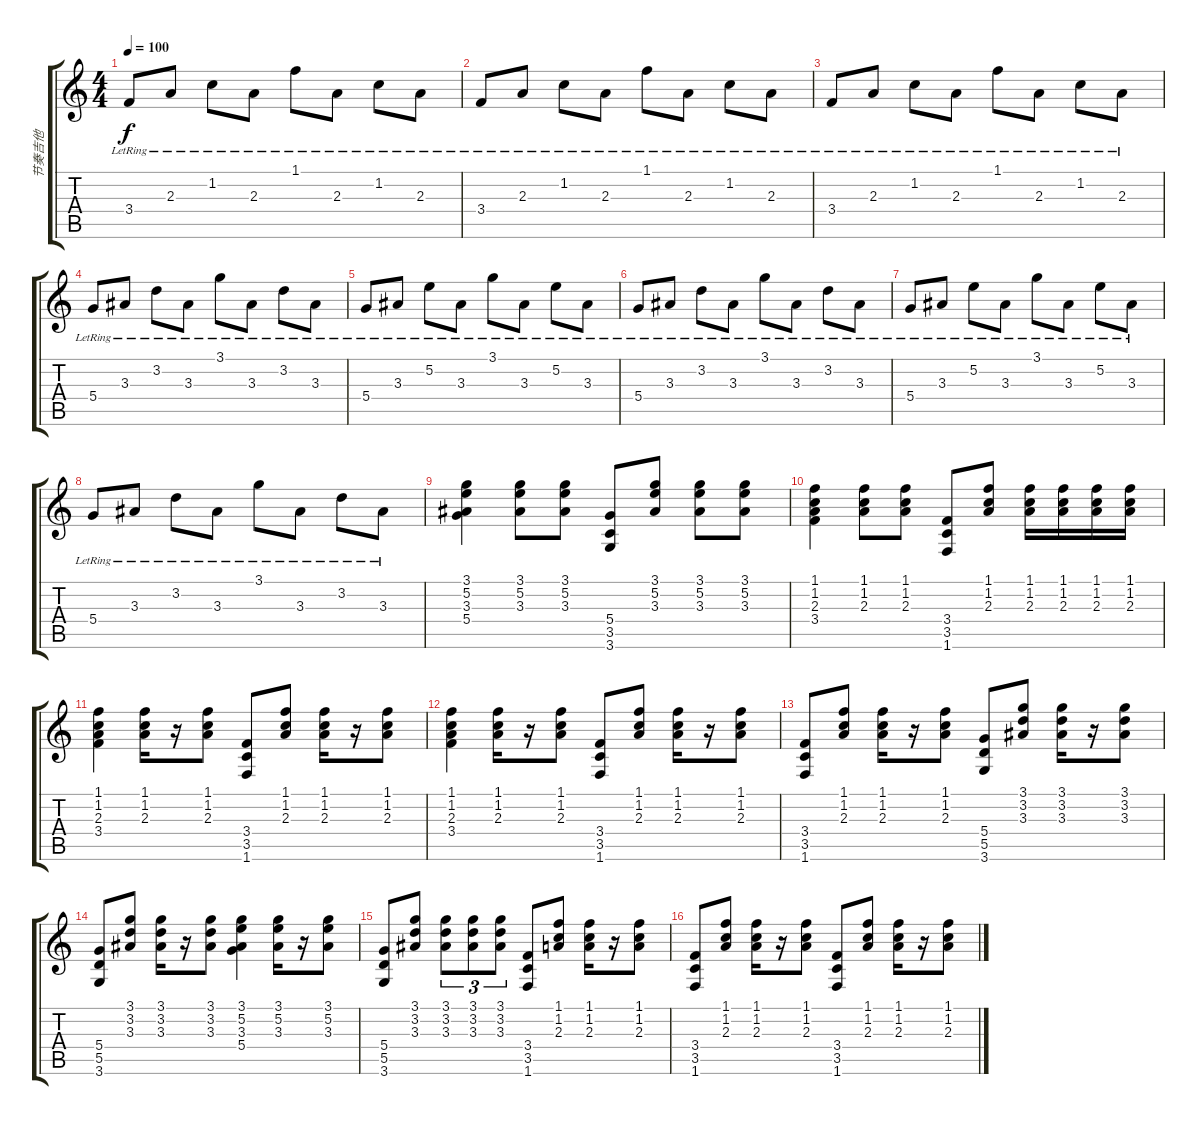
\track ("节奏吉他" "节奏吉他") {instrument acousticguitarsteel}
\staff {score tabs}
\tuning (E4 B3 G3 D3 A2 E2) {hide}
\ts (4 4)
\tempo 100
\clef g2
\ks c
3.4{lr}.8{dy f instrument acousticguitarsteel} 2.3{lr}.8 1.2{lr}.8 2.3{lr}.8 1.1{lr}.8 2.3{lr}.8 1.2{lr}.8 2.3{lr}.8 |
3.4{lr}.8 2.3{lr}.8 1.2{lr}.8 2.3{lr}.8 1.1{lr}.8 2.3{lr}.8 1.2{lr}.8 2.3{lr}.8 |
3.4{lr}.8 2.3{lr}.8 1.2{lr}.8 2.3{lr}.8 1.1{lr}.8 2.3{lr}.8 1.2{lr}.8 2.3{lr}.8 |
5.4{lr}.8 3.3{lr}.8 3.2{lr}.8 3.3{lr}.8 3.1{lr}.8 3.3{lr}.8 3.2{lr}.8 3.3{lr}.8 |
5.4{lr}.8 3.3{lr}.8 5.2{lr}.8 3.3{lr}.8 3.1{lr}.8 3.3{lr}.8 5.2{lr}.8 3.3{lr}.8 |
5.4{lr}.8 3.3{lr}.8 3.2{lr}.8 3.3{lr}.8 3.1{lr}.8 3.3{lr}.8 3.2{lr}.8 3.3{lr}.8 |
5.4{lr}.8 3.3{lr}.8 5.2{lr}.8 3.3{lr}.8 3.1{lr}.8 3.3{lr}.8 5.2{lr}.8 3.3{lr}.8 |
5.4{lr}.8 3.3{lr}.8 3.2{lr}.8 3.3{lr}.8 3.1{lr}.8 3.3{lr}.8 3.2{lr}.8 3.3{lr}.8 |
(3.1 5.2 3.3 5.4).4 (3.1 5.2 3.3).8 (3.1 5.2 3.3).8 (5.4 3.5 3.6).8 (3.1 5.2 3.3).8 (3.1 5.2 3.3).8 (3.1 5.2 3.3).8 |
(1.1 1.2 2.3 3.4).4 (1.1 1.2 2.3).8 (1.1 1.2 2.3).8 (3.4 3.5 1.6).8 (1.1 1.2 2.3).8 (1.1 1.2 2.3).16 (1.1 1.2 2.3).16 (1.1 1.2 2.3).16 (1.1 1.2 2.3).16 |
(1.1 1.2 2.3 3.4).4 (1.1 1.2 2.3).16 r.16 (1.1 1.2 2.3).8 (3.4 3.5 1.6).8 (1.1 1.2 2.3).8 (1.1 1.2 2.3).16 r.16 (1.1 1.2 2.3).8 |
(1.1 1.2 2.3 3.4).4 (1.1 1.2 2.3).16 r.16 (1.1 1.2 2.3).8 (3.4 3.5 1.6).8 (1.1 1.2 2.3).8 (1.1 1.2 2.3).16 r.16 (1.1 1.2 2.3).8 |
(3.4 3.5 1.6).8 (1.1 1.2 2.3).8 (1.1 1.2 2.3).16 r.16 (1.1 1.2 2.3).8 (5.4 5.5 3.6).8 (3.1 3.2 3.3).8 (3.1 3.2 3.3).16 r.16 (3.1 3.2 3.3).8 |
(5.4 5.5 3.6).8 (3.1 3.2 3.3).8 (3.1 3.2 3.3).16 r.16 (3.1 3.2 3.3).8 (3.1 5.2 3.3 5.4).4 (3.1 5.2 3.3).16 r.16 (3.1 5.2 3.3).8 |
(5.4 5.5 3.6).8 (3.1 3.2 3.3).8 (3.1 3.2 3.3).8{tu (3 2)} (3.1 3.2 3.3).8{tu (3 2)} (3.1 3.2 3.3).8{tu (3 2)} (3.4 3.5 1.6).8 (1.1 1.2 2.3).8 (1.1 1.2 2.3).16 r.16 (1.1 1.2 2.3).8 |
(3.4 3.5 1.6).8 (1.1 1.2 2.3).8 (1.1 1.2 2.3).16 r.16 (1.1 1.2 2.3).8 (3.4 3.5 1.6).8 (1.1 1.2 2.3).8 (1.1 1.2 2.3).16 r.16 (1.1 1.2 2.3).8
